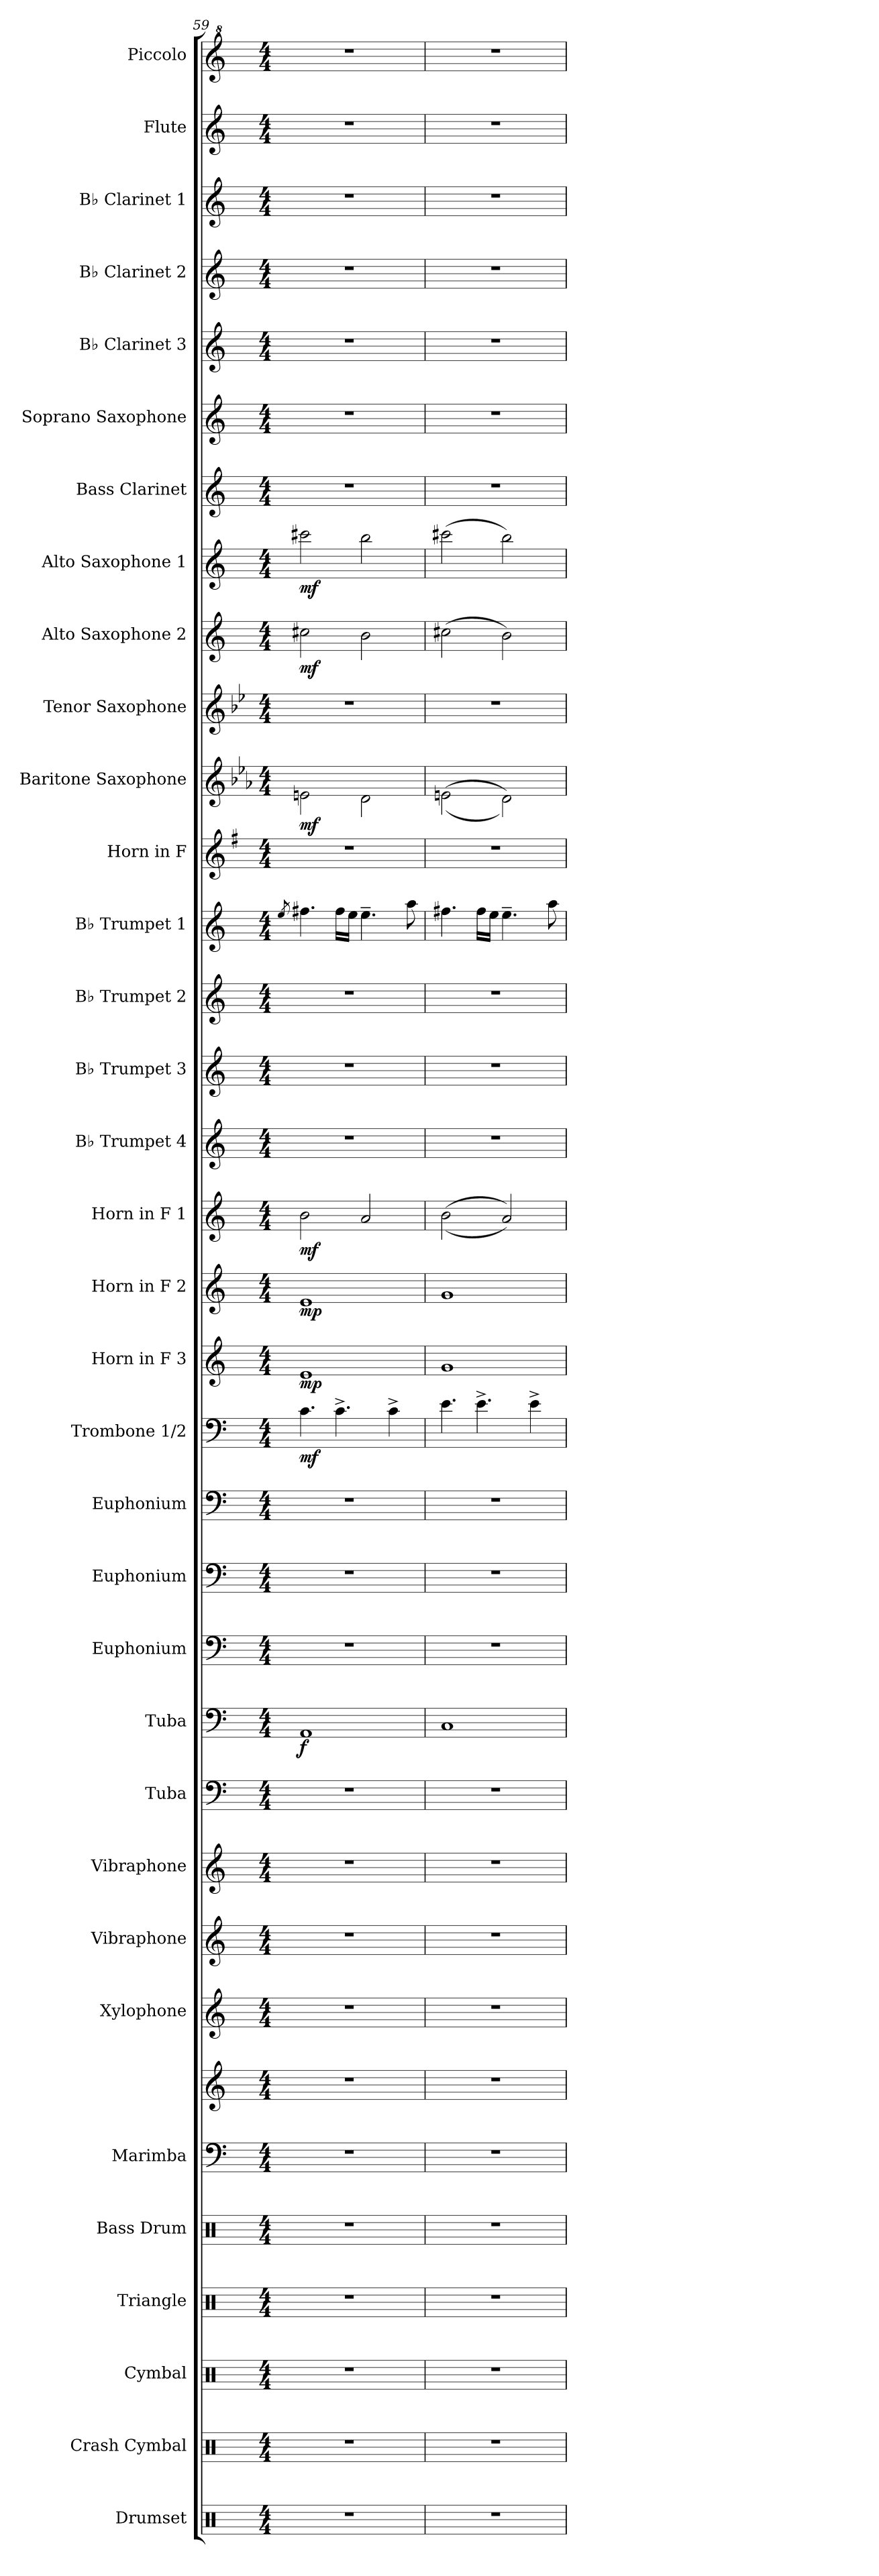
**kern	**kern	**kern	**kern	**kern	**kern	**kern	**kern	**kern	**kern	**kern	**kern	**dynam	**kern	**kern	**kern	**kern	**dynam	**kern	**dynam	**kern	**dynam	**kern	**dynam	**kern	**kern	**kern	**kern	**kern	**kern	**dynam	**kern	**kern	**dynam	**kern	**dynam	**kern	**kern	**kern	**kern	**kern	**kern	**kern
*part34	*part33	*part32	*part31	*part30	*part29	*part29	*part28	*part27	*part26	*part25	*part24	*part24	*part23	*part22	*part21	*part20	*part20	*part19	*part19	*part18	*part18	*part17	*part17	*part16	*part15	*part14	*part13	*part12	*part11	*part11	*part10	*part9	*part9	*part8	*part8	*part7	*part6	*part5	*part4	*part3	*part2	*part1
*staff35	*staff34	*staff33	*staff32	*staff31	*staff30	*staff29	*staff28	*staff27	*staff26	*staff25	*staff24	*staff24	*staff23	*staff22	*staff21	*staff20	*staff20	*staff19	*staff19	*staff18	*staff18	*staff17	*staff17	*staff16	*staff15	*staff14	*staff13	*staff12	*staff11	*staff11	*staff10	*staff9	*staff9	*staff8	*staff8	*staff7	*staff6	*staff5	*staff4	*staff3	*staff2	*staff1
*I"Drumset	*I"Crash Cymbal	*I"Cymbal	*I"Triangle	*I"Bass Drum	*I"Marimba	*	*I"Xylophone	*I"Vibraphone	*I"Vibraphone	*I"Tuba	*I"Tuba	*	*I"Euphonium	*I"Euphonium	*I"Euphonium	*I"Trombone 1/2	*	*I"Horn in F 3	*	*I"Horn in F 2	*	*I"Horn in F 1	*	*I"B♭ Trumpet 4	*I"B♭ Trumpet 3	*I"B♭ Trumpet 2	*I"B♭ Trumpet 1	*I"Horn in F	*I"Baritone Saxophone	*	*I"Tenor Saxophone	*I"Alto Saxophone 2	*	*I"Alto Saxophone 1	*	*I"Bass Clarinet	*I"Soprano Saxophone	*I"B♭ Clarinet 3	*I"B♭ Clarinet 2	*I"B♭ Clarinet 1	*I"Flute	*I"Piccolo
*I'Drs.	*I'Cr. Cym.	*I'Cym.	*I'Trgl.	*I'B. Dr.	*I'Mrm.	*	*I'Xyl.	*I'Vib.	*I'Vib.	*I'Tba.	*I'Tba.	*	*I'Euph.	*I'Euph.	*I'Euph.	*I'Tbn. 1/2	*	*	*	*	*	*	*	*I'B♭ Tpt. 4	*I'B♭ Tpt. 3	*I'B♭ Tpt. 2	*I'B♭ Tpt. 1	*	*I'Bar. Sax.	*	*I'T. Sax.	*I'A. Sax. 2	*	*I'A. Sax. 1	*	*I'B. Cl.	*I'S. Sax.	*I'B♭ Cl. 3	*I'B♭ Cl. 2	*I'B♭ Cl. 1	*I'Fl.	*I'Picc.
*clefX	*clefX	*clefX	*clefX	*clefX	*clefF4	*clefG2	*clefG2	*clefG2	*clefG2	*clefF4	*clefF4	*	*clefF4	*clefF4	*clefF4	*clefF4	*	*clefG2	*	*clefG2	*	*clefG2	*	*clefG2	*clefG2	*clefG2	*clefG2	*clefG2	*clefG2	*	*clefG2	*clefG2	*	*clefG2	*	*clefG2	*clefG2	*clefG2	*clefG2	*clefG2	*clefG2	*clefG^2
*	*	*	*	*	*	*	*ITrd-7c-12	*	*	*	*	*	*	*	*	*	*	*ITrd4c7	*	*ITrd4c7	*	*ITrd4c7	*	*ITrd1c2	*ITrd1c2	*ITrd1c2	*ITrd1c2	*ITrd4c7	*ITrd12c21	*	*ITrd8c14	*ITrd5c9	*	*ITrd5c9	*	*ITrd8c14	*ITrd1c2	*ITrd1c2	*ITrd1c2	*ITrd1c2	*	*ITrd-7c-12
*k[]	*k[]	*k[]	*k[]	*k[]	*k[]	*k[]	*k[]	*k[]	*k[]	*k[]	*k[]	*	*k[]	*k[]	*k[]	*k[]	*	*k[b-]	*	*k[b-]	*	*k[b-]	*	*k[b-e-]	*k[b-e-]	*k[b-e-]	*k[b-e-]	*k[]	*k[b-e-a-]	*	*k[b-e-]	*k[b-e-a-]	*	*k[b-e-a-]	*	*k[]	*k[b-e-]	*k[b-e-]	*k[b-e-]	*k[b-e-]	*k[]	*k[]
*M4/4	*M4/4	*M4/4	*M4/4	*M4/4	*M4/4	*M4/4	*M4/4	*M4/4	*M4/4	*M4/4	*M4/4	*	*M4/4	*M4/4	*M4/4	*M4/4	*	*M4/4	*	*M4/4	*	*M4/4	*	*M4/4	*M4/4	*M4/4	*M4/4	*M4/4	*M4/4	*	*M4/4	*M4/4	*	*M4/4	*	*M4/4	*M4/4	*M4/4	*M4/4	*M4/4	*M4/4	*M4/4
*MM116	*MM116	*MM116	*MM116	*MM116	*MM116	*MM116	*MM116	*MM116	*MM116	*MM116	*MM116	*	*MM116	*MM116	*MM116	*MM116	*	*MM116	*	*MM116	*	*MM116	*	*MM116	*MM116	*MM116	*MM116	*MM116	*MM116	*	*MM116	*MM116	*	*MM116	*	*MM116	*MM116	*MM116	*MM116	*MM116	*MM116	*MM116
=59	=59	=59	=59	=59	=59	=59	=59	=59	=59	=59	=59	=59	=59	=59	=59	=59	=59	=59	=59	=59	=59	=59	=59	=59	=59	=59	=59	=59	=59	=59	=59	=59	=59	=59	=59	=59	=59	=59	=59	=59	=59	=59
.	.	.	.	.	.	.	.	.	.	.	.	.	.	.	.	.	.	.	.	.	.	.	.	.	.	.	8qdd/	.	.	.	.	.	.	.	.	.	.	.	.	.	.	.
!	!	!	!	!	!	!	!	!	!	!	!	!LO:DY:b	!	!	!	!	!LO:DY:b	!	!LO:DY:b	!	!LO:DY:b	!	!LO:DY:b	!	!	!	!	!	!	!LO:DY:b	!	!	!LO:DY:b	!	!LO:DY:b	!	!	!	!	!	!	!
1r	1r	1r	1r	1r	1r	1r	1r	1r	1r	1r	1AA	f	1r	1r	1r	4.c\	mf	1A	mp	1A	mp	2e\	mf	1r	1r	1r	4.een\	1r	2En\	mf	1r	2en\	mf	2een\	mf	1r	1r	1r	1r	1r	1r	1r
.	.	.	.	.	.	.	.	.	.	.	.	.	.	.	.	4.c^\	.	.	.	.	.	.	.	.	.	.	16ee\LL	.	.	.	.	.	.	.	.	.	.	.	.	.	.	.
.	.	.	.	.	.	.	.	.	.	.	.	.	.	.	.	.	.	.	.	.	.	.	.	.	.	.	16dd\JJ	.	.	.	.	.	.	.	.	.	.	.	.	.	.	.
.	.	.	.	.	.	.	.	.	.	.	.	.	.	.	.	.	.	.	.	.	.	2d/	.	.	.	.	4.dd~\	.	2D\	.	.	2d\	.	2dd\	.	.	.	.	.	.	.	.
.	.	.	.	.	.	.	.	.	.	.	.	.	.	.	.	4c^\	.	.	.	.	.	.	.	.	.	.	.	.	.	.	.	.	.	.	.	.	.	.	.	.	.	.
.	.	.	.	.	.	.	.	.	.	.	.	.	.	.	.	.	.	.	.	.	.	.	.	.	.	.	8gg\	.	.	.	.	.	.	.	.	.	.	.	.	.	.	.
=60	=60	=60	=60	=60	=60	=60	=60	=60	=60	=60	=60	=60	=60	=60	=60	=60	=60	=60	=60	=60	=60	=60	=60	=60	=60	=60	=60	=60	=60	=60	=60	=60	=60	=60	=60	=60	=60	=60	=60	=60	=60	=60
1r	1r	1r	1r	1r	1r	1r	1r	1r	1r	1r	1C	.	1r	1r	1r	4.e\	.	1c	.	1c	.	((2e\	.	1r	1r	1r	4.een\	1r	((2En\	.	1r	(2en\	.	(2een\	.	1r	1r	1r	1r	1r	1r	1r
.	.	.	.	.	.	.	.	.	.	.	.	.	.	.	.	4.e^\	.	.	.	.	.	.	.	.	.	.	16ee\LL	.	.	.	.	.	.	.	.	.	.	.	.	.	.	.
.	.	.	.	.	.	.	.	.	.	.	.	.	.	.	.	.	.	.	.	.	.	.	.	.	.	.	16dd\JJ	.	.	.	.	.	.	.	.	.	.	.	.	.	.	.
.	.	.	.	.	.	.	.	.	.	.	.	.	.	.	.	.	.	.	.	.	.	2d/))	.	.	.	.	4.dd~\	.	2D\))	.	.	2d\)	.	2dd\)	.	.	.	.	.	.	.	.
.	.	.	.	.	.	.	.	.	.	.	.	.	.	.	.	4e^\	.	.	.	.	.	.	.	.	.	.	.	.	.	.	.	.	.	.	.	.	.	.	.	.	.	.
.	.	.	.	.	.	.	.	.	.	.	.	.	.	.	.	.	.	.	.	.	.	.	.	.	.	.	8gg\	.	.	.	.	.	.	.	.	.	.	.	.	.	.	.
=	=	=	=	=	=	=	=	=	=	=	=	=	=	=	=	=	=	=	=	=	=	=	=	=	=	=	=	=	=	=	=	=	=	=	=	=	=	=	=	=	=	=
*-	*-	*-	*-	*-	*-	*-	*-	*-	*-	*-	*-	*-	*-	*-	*-	*-	*-	*-	*-	*-	*-	*-	*-	*-	*-	*-	*-	*-	*-	*-	*-	*-	*-	*-	*-	*-	*-	*-	*-	*-	*-	*-
